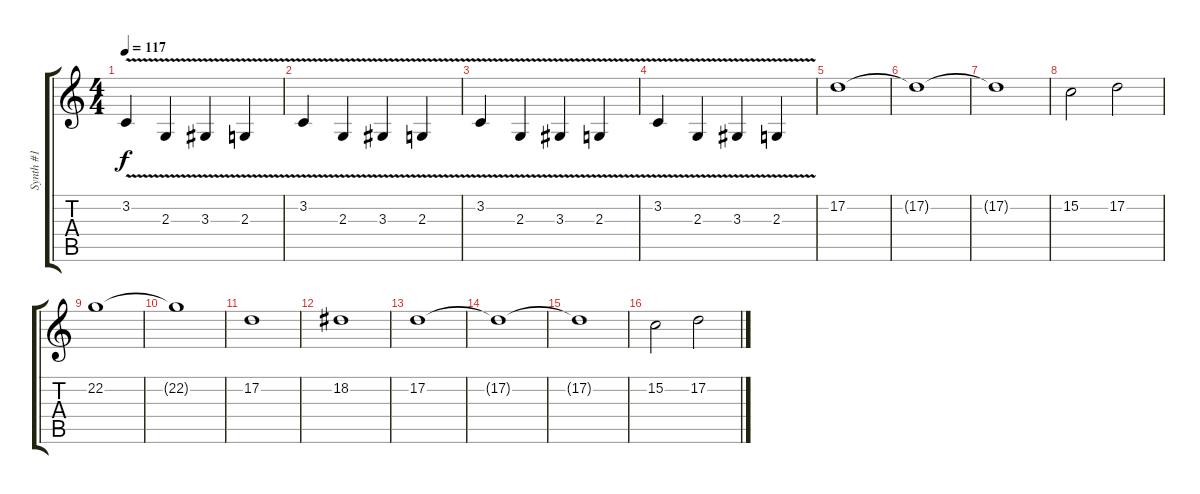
\track ("Synth #1" "Synth #1") {instrument stringensemble1}
\staff {score tabs}
\tuning (D4 A3 F3 C3 G2 C2) {hide}
\ts (4 4)
\tempo 117
\clef g2
\ks c
3.2{v}.4{dy f} 2.3{v}.4 3.3{v}.4 2.3{v}.4 |
3.2{v}.4 2.3{v}.4 3.3{v}.4 2.3{v}.4 |
3.2{v}.4 2.3{v}.4 3.3{v}.4 2.3{v}.4 |
3.2{v}.4 2.3{v}.4 3.3{v}.4 2.3{v}.4 |
17.2.1{volume 14 instrument flute} |
17.2{t}.1 |
17.2{t}.1 |
15.2.2 17.2.2 |
22.2.1 |
22.2{t}.1 |
17.2.1 |
18.2.1 |
17.2.1{volume 16 instrument flute} |
17.2{t}.1 |
17.2{t}.1 |
15.2.2 17.2.2
